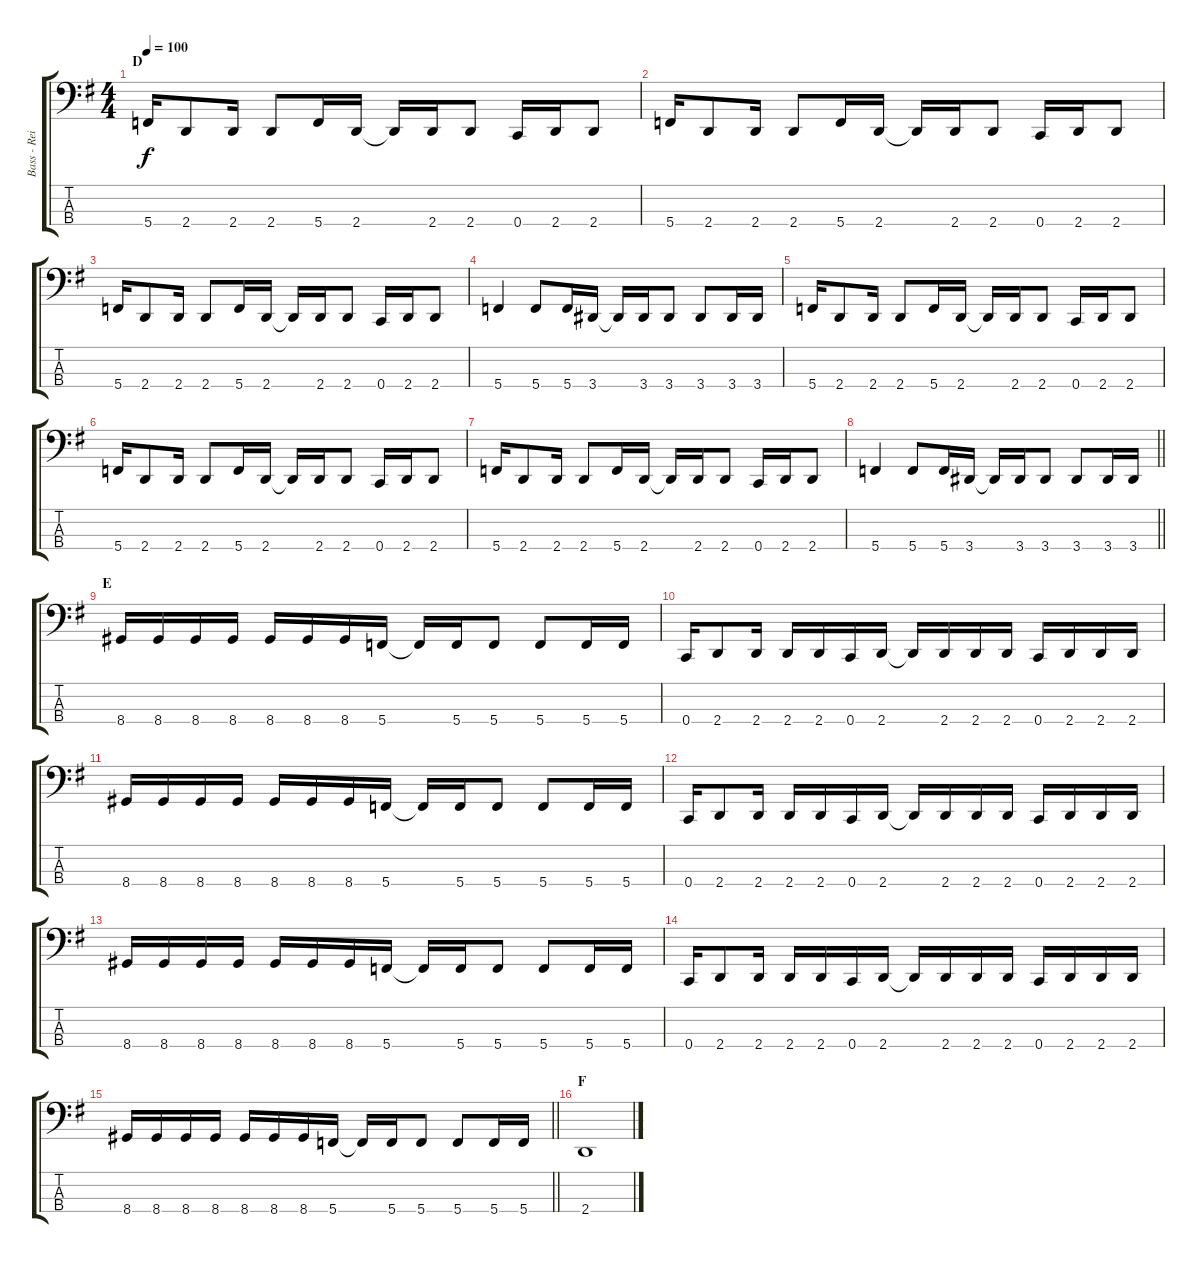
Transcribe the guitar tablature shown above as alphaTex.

\track ("Bass - Reita" "Bass - Rei") {instrument electricbasspick}
\staff {score tabs}
\tuning (Db2 Ab1 Eb1 C1) {hide}
\ts (4 4)
\section ("" "D")
\tempo 100
\clef f4
\ks g
5.4.16{dy f} 2.4.8 2.4.16 2.4.8 5.4.16 2.4.16 2.4{t}.16 2.4.16 2.4.8 0.4.16 2.4.16 2.4.8 |
5.4.16 2.4.8 2.4.16 2.4.8 5.4.16 2.4.16 2.4{t}.16 2.4.16 2.4.8 0.4.16 2.4.16 2.4.8 |
5.4.16 2.4.8 2.4.16 2.4.8 5.4.16 2.4.16 2.4{t}.16 2.4.16 2.4.8 0.4.16 2.4.16 2.4.8 |
5.4.4 5.4.8 5.4.16 3.4.16 3.4{t}.16 3.4.16 3.4.8 3.4.8 3.4.16 3.4.16 |
5.4.16 2.4.8 2.4.16 2.4.8 5.4.16 2.4.16 2.4{t}.16 2.4.16 2.4.8 0.4.16 2.4.16 2.4.8 |
5.4.16 2.4.8 2.4.16 2.4.8 5.4.16 2.4.16 2.4{t}.16 2.4.16 2.4.8 0.4.16 2.4.16 2.4.8 |
5.4.16 2.4.8 2.4.16 2.4.8 5.4.16 2.4.16 2.4{t}.16 2.4.16 2.4.8 0.4.16 2.4.16 2.4.8 |
\barLineRight lightlight
5.4.4 5.4.8 5.4.16 3.4.16 3.4{t}.16 3.4.16 3.4.8 3.4.8 3.4.16 3.4.16 |
\section ("" "E")
8.4.16 8.4.16 8.4.16 8.4.16 8.4.16 8.4.16 8.4.16 5.4.16 5.4{t}.16 5.4.16 5.4.8 5.4.8 5.4.16 5.4.16 |
0.4.16 2.4.8 2.4.16 2.4.16 2.4.16 0.4.16 2.4.16 2.4{t}.16 2.4.16 2.4.16 2.4.16 0.4.16 2.4.16 2.4.16 2.4.16 |
8.4.16 8.4.16 8.4.16 8.4.16 8.4.16 8.4.16 8.4.16 5.4.16 5.4{t}.16 5.4.16 5.4.8 5.4.8 5.4.16 5.4.16 |
0.4.16 2.4.8 2.4.16 2.4.16 2.4.16 0.4.16 2.4.16 2.4{t}.16 2.4.16 2.4.16 2.4.16 0.4.16 2.4.16 2.4.16 2.4.16 |
8.4.16 8.4.16 8.4.16 8.4.16 8.4.16 8.4.16 8.4.16 5.4.16 5.4{t}.16 5.4.16 5.4.8 5.4.8 5.4.16 5.4.16 |
0.4.16 2.4.8 2.4.16 2.4.16 2.4.16 0.4.16 2.4.16 2.4{t}.16 2.4.16 2.4.16 2.4.16 0.4.16 2.4.16 2.4.16 2.4.16 |
\barLineRight lightlight
8.4.16 8.4.16 8.4.16 8.4.16 8.4.16 8.4.16 8.4.16 5.4.16 5.4{t}.16 5.4.16 5.4.8 5.4.8 5.4.16 5.4.16 |
\section ("" "F")
2.4.1
